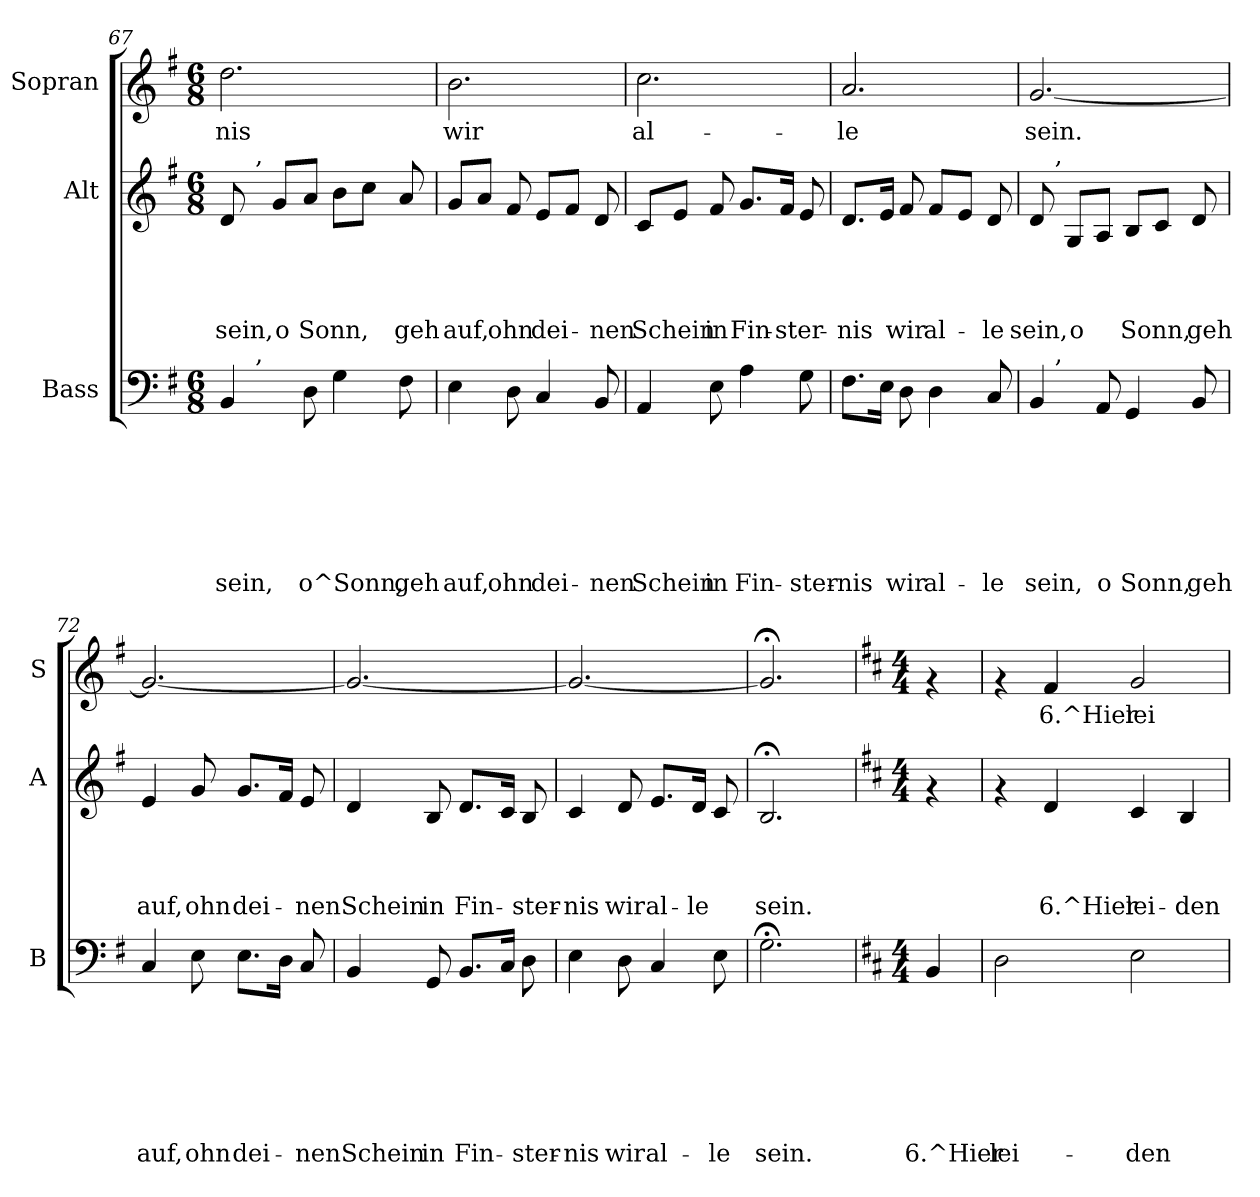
**kern	**text	**text	**text	**text	**text	**text	**text	**kern	**text	**text	**text	**text	**kern	**text
*part3	*part3	*part3	*part3	*part3	*part3	*part3	*part3	*part2	*part2	*part2	*part2	*part2	*part1	*part1
*staff3	*staff3	*staff3	*staff3	*staff3	*staff3	*staff3	*staff3	*staff2	*staff2	*staff2	*staff2	*staff2	*staff1	*staff1
*I"Bass	*	*	*	*	*	*	*	*I"Alt	*	*	*	*	*I"Sopran	*
*I'B	*	*	*	*	*	*	*	*I'A	*	*	*	*	*I'S	*
*clefF4	*	*	*	*	*	*	*	*clefG2	*	*	*	*	*clefG2	*
*k[f#]	*	*	*	*	*	*	*	*k[f#]	*	*	*	*	*k[f#]	*
*G:	*	*	*	*	*	*	*	*G:	*	*	*	*	*G:	*
*M6/8	*	*	*	*	*	*	*	*M6/8	*	*	*	*	*M6/8	*
=67	=67	=67	=67	=67	=67	=67	=67	=67	=67	=67	=67	=67	=67	=67
!	!	!	!	!	!	!	!LO:LY:b:rj	!	!	!	!	!LO:LY:b:rj	!	!LO:LY:b:rj
*^	*	*	*	*	*	*	*	*^	*	*	*	*	*	*
4BB/	16.ryy	.	.	.	.	.	.	sein,	8d/	16.ryy	.	.	.	sein,	2.dd\	-nis
!	!	!	!	!	!	!	!	!	!	!LO:TX:a:t=,	!	!	!	!	!	!
!	!LO:TX:a:t=,	!	!	!	!	!	!	!	!	!	!	!	!	!	!	!
.	2ryy	.	.	.	.	.	.	.	.	2ryy	.	.	.	.	.	.
!	!	!	!	!	!	!	!	!	!	!	!	!	!	!LO:LY:b:rj	!	!
.	.	.	.	.	.	.	.	.	8g/L	.	.	.	.	o	.	.
!	!	!	!	!	!	!	!	!LO:LY:b:rj	!	!	!	!	!	!LO:LY:b:rj	!	!
8D\	.	.	.	.	.	.	.	o^Sonn,	8a/J	.	.	.	.	Sonn,	.	.
4G\	.	.	.	.	.	.	.	.	8b\L	.	.	.	.	.	.	.
.	.	.	.	.	.	.	.	.	8cc\J	.	.	.	.	.	.	.
.	8ryy	.	.	.	.	.	.	.	.	8ryy	.	.	.	.	.	.
!	!	!	!	!	!	!	!	!LO:LY:b:rj	!	!	!	!	!	!LO:LY:b:rj	!	!
8F#\	.	.	.	.	.	.	.	geh	8a/	.	.	.	.	geh	.	.
.	32ryy	.	.	.	.	.	.	.	.	32ryy	.	.	.	.	.	.
=68	=68	=68	=68	=68	=68	=68	=68	=68	=68	=68	=68	=68	=68	=68	=68	=68
!	!	!	!	!	!	!	!	!LO:LY:b:rj	!	!	!	!	!	!LO:LY:b:rj	!	!LO:LY:b:rj
*v	*v	*	*	*	*	*	*	*	*	*	*	*	*	*	*	*
*	*	*	*	*	*	*	*	*v	*v	*	*	*	*	*	*
4E\	.	.	.	.	.	.	auf,	8g/L	.	.	.	auf,	2.b\	wir
.	.	.	.	.	.	.	.	8a/J	.	.	.	.	.	.
!	!	!	!	!	!	!	!LO:LY:b:rj	!	!	!	!	!LO:LY:b:rj	!	!
8D\	.	.	.	.	.	.	ohn	8f#/	.	.	.	ohn	.	.
!	!	!	!	!	!	!	!LO:LY:b:rj	!	!	!	!	!LO:LY:b:rj	!	!
4C/	.	.	.	.	.	.	dei-	8e/L	.	.	.	dei-	.	.
.	.	.	.	.	.	.	.	8f#/J	.	.	.	.	.	.
!	!	!	!	!	!	!	!LO:LY:b:rj	!	!	!	!	!LO:LY:b:rj	!	!
8BB/	.	.	.	.	.	.	-nen	8d/	.	.	.	-nen	.	.
=69	=69	=69	=69	=69	=69	=69	=69	=69	=69	=69	=69	=69	=69	=69
!	!	!	!	!	!	!	!LO:LY:b:rj	!	!	!	!	!LO:LY:b:rj	!	!LO:LY:b:rj
4AA/	.	.	.	.	.	.	Schein	8c/L	.	.	.	Schein	2.cc\	al-
.	.	.	.	.	.	.	.	8e/J	.	.	.	.	.	.
!	!	!	!	!	!	!	!LO:LY:b:rj	!	!	!	!	!LO:LY:b:rj	!	!
8E\	.	.	.	.	.	.	in	8f#/	.	.	.	in	.	.
!	!	!	!	!	!	!	!LO:LY:b:rj	!	!	!	!	!LO:LY:b:rj	!	!
4A\	.	.	.	.	.	.	Fin-	8.g/L	.	.	.	Fin-	.	.
!	!	!	!	!	!	!	!	!	!	!	!	!LO:LY:b:rj	!	!
.	.	.	.	.	.	.	.	16f#/Jk	.	.	.	-ster-	.	.
!	!	!	!	!	!	!	!LO:LY:b:rj	!	!	!	!	!	!	!
8G\	.	.	.	.	.	.	-ster-	8e/	.	.	.	.	.	.
!!LO:PB:g=z
=70	=70	=70	=70	=70	=70	=70	=70	=70	=70	=70	=70	=70	=70	=70
!	!	!	!	!	!	!	!LO:LY:b:rj	!	!	!	!	!LO:LY:b:rj	!	!LO:LY:b:rj
8.F#\L	.	.	.	.	.	.	-nis	8.d/L	.	.	.	-nis	2.a/	-le
16E\Jk	.	.	.	.	.	.	.	16e/Jk	.	.	.	.	.	.
!	!	!	!	!	!	!	!LO:LY:b:rj	!	!	!	!	!LO:LY:b:rj	!	!
8D\	.	.	.	.	.	.	wir	8f#/	.	.	.	wir	.	.
!	!	!	!	!	!	!	!LO:LY:b:rj	!	!	!	!	!LO:LY:b:rj	!	!
4D\	.	.	.	.	.	.	al-	8f#/L	.	.	.	al-	.	.
.	.	.	.	.	.	.	.	8e/J	.	.	.	.	.	.
!	!	!	!	!	!	!	!LO:LY:b:rj	!	!	!	!	!LO:LY:b:rj	!	!
8C/	.	.	.	.	.	.	-le	8d/	.	.	.	-le	.	.
=71	=71	=71	=71	=71	=71	=71	=71	=71	=71	=71	=71	=71	=71	=71
!	!	!	!	!	!	!	!LO:LY:b:rj	!	!	!	!	!LO:LY:b:rj	!	!LO:LY:b:rj
*^	*	*	*	*	*	*	*	*^	*	*	*	*	*	*
4BB/	16.ryy	.	.	.	.	.	.	sein,	8d/	16.ryy	.	.	.	sein,	[<2.g/	sein.
!	!	!	!	!	!	!	!	!	!	!LO:TX:a:t=,	!	!	!	!	!	!
!	!LO:TX:a:t=,	!	!	!	!	!	!	!	!	!	!	!	!	!	!	!
.	2ryy	.	.	.	.	.	.	.	.	2ryy	.	.	.	.	.	.
!	!	!	!	!	!	!	!	!	!	!	!	!	!	!LO:LY:b:rj	!	!
.	.	.	.	.	.	.	.	.	8G/L	.	.	.	.	o	.	.
!	!	!	!	!	!	!	!	!LO:LY:b:rj	!	!	!	!	!	!	!	!
8AA/	.	.	.	.	.	.	.	o	8A/J	.	.	.	.	.	.	.
!	!	!	!	!	!	!	!	!LO:LY:b:rj	!	!	!	!	!	!LO:LY:b:rj	!	!
4GG/	.	.	.	.	.	.	.	Sonn,	8B/L	.	.	.	.	Sonn,	.	.
.	.	.	.	.	.	.	.	.	8c/J	.	.	.	.	.	.	.
.	8ryy	.	.	.	.	.	.	.	.	8ryy	.	.	.	.	.	.
!	!	!	!	!	!	!	!	!LO:LY:b:rj	!	!	!	!	!	!LO:LY:b:rj	!	!
8BB/	.	.	.	.	.	.	.	geh	8d/	.	.	.	.	geh	.	.
.	32ryy	.	.	.	.	.	.	.	.	32ryy	.	.	.	.	.	.
=72	=72	=72	=72	=72	=72	=72	=72	=72	=72	=72	=72	=72	=72	=72	=72	=72
!	!	!	!	!	!	!	!	!LO:LY:b:rj	!	!	!	!	!	!LO:LY:b:rj	!	!
*v	*v	*	*	*	*	*	*	*	*	*	*	*	*	*	*	*
*	*	*	*	*	*	*	*	*v	*v	*	*	*	*	*	*
4C/	.	.	.	.	.	.	auf,	4e/	.	.	.	auf,	2.g/_	.
!	!	!	!	!	!	!	!LO:LY:b:rj	!	!	!	!	!LO:LY:b:rj	!	!
8E\	.	.	.	.	.	.	ohn	8g/	.	.	.	ohn	.	.
!	!	!	!	!	!	!	!LO:LY:b:rj	!	!	!	!	!LO:LY:b:rj	!	!
8.E\L	.	.	.	.	.	.	dei-	8.g/L	.	.	.	dei-	.	.
16D\Jk	.	.	.	.	.	.	.	16f#/Jk	.	.	.	.	.	.
!	!	!	!	!	!	!	!LO:LY:b:rj	!	!	!	!	!LO:LY:b:rj	!	!
8C/	.	.	.	.	.	.	-nen	8e/	.	.	.	-nen	.	.
=73	=73	=73	=73	=73	=73	=73	=73	=73	=73	=73	=73	=73	=73	=73
!	!	!	!	!	!	!	!LO:LY:b:rj	!	!	!	!	!LO:LY:b:rj	!	!
4BB/	.	.	.	.	.	.	Schein	4d/	.	.	.	Schein	2.g/_	.
!	!	!	!	!	!	!	!LO:LY:b:rj	!	!	!	!	!LO:LY:b:rj	!	!
8GG/	.	.	.	.	.	.	in	8B/	.	.	.	in	.	.
!	!	!	!	!	!	!	!LO:LY:b:rj	!	!	!	!	!LO:LY:b:rj	!	!
8.BB/L	.	.	.	.	.	.	Fin-	8.d/L	.	.	.	Fin-	.	.
16C/Jk	.	.	.	.	.	.	.	16c/Jk	.	.	.	.	.	.
!	!	!	!	!	!	!	!LO:LY:b:rj	!	!	!	!	!LO:LY:b:rj	!	!
8D\	.	.	.	.	.	.	-ster-	8B/	.	.	.	-ster-	.	.
=74	=74	=74	=74	=74	=74	=74	=74	=74	=74	=74	=74	=74	=74	=74
!	!	!	!	!	!	!	!LO:LY:b:rj	!	!	!	!	!LO:LY:b:rj	!	!
4E\	.	.	.	.	.	.	-nis	4c/	.	.	.	-nis	2.g/_	.
!	!	!	!	!	!	!	!LO:LY:b:rj	!	!	!	!	!LO:LY:b:rj	!	!
8D\	.	.	.	.	.	.	wir	8d/	.	.	.	wir	.	.
!	!	!	!	!	!	!	!LO:LY:b:rj	!	!	!	!	!LO:LY:b:rj	!	!
4C/	.	.	.	.	.	.	al-	8.e/L	.	.	.	al-	.	.
!	!	!	!	!	!	!	!	!	!	!	!	!LO:LY:b:rj	!	!
.	.	.	.	.	.	.	.	16d/Jk	.	.	.	-le	.	.
!	!	!	!	!	!	!	!LO:LY:b:rj	!	!	!	!	!	!	!
8E\	.	.	.	.	.	.	-le	8c/	.	.	.	.	.	.
=75	=75	=75	=75	=75	=75	=75	=75	=75	=75	=75	=75	=75	=75	=75
!	!	!	!	!	!	!	!LO:LY:b:rj	!	!	!	!	!LO:LY:b:rj	!	!
2.G;<\	.	.	.	.	.	.	sein.	2.B;/	.	.	.	sein.	2.g;/]	.
!!LO:PB:g=z
=76!	=76!	=76!	=76!	=76!	=76!	=76!	=76!	=76!	=76!	=76!	=76!	=76!	=76!	=76!
*k[f#c#]	*	*	*	*	*	*	*	*k[f#c#]	*	*	*	*	*k[f#c#]	*
*D:	*	*	*	*	*	*	*	*D:	*	*	*	*	*D:	*
*M4/4	*	*	*	*	*	*	*	*M4/4	*	*	*	*	*M4/4	*
!	!	!	!	!	!	!	!LO:LY:b:rj	!	!	!	!	!	!	!
4BB/	.	.	.	.	.	.	6.^Hier	4rf	.	.	.	.	4rf	.
=77	=77	=77	=77	=77	=77	=77	=77	=77	=77	=77	=77	=77	=77	=77
!	!	!	!	!	!	!	!LO:LY:b:rj	!	!	!	!	!	!	!
2D\	.	.	.	.	.	.	lei-	4rf	.	.	.	.	4rf	.
!	!	!	!	!	!	!	!	!	!	!	!	!LO:LY:b:rj	!	!LO:LY:b:rj
.	.	.	.	.	.	.	.	4d/	.	.	.	6.^Hier	4f#/	6.^Hier
!	!	!	!	!	!	!	!LO:LY:b:rj	!	!	!	!	!LO:LY:b:rj	!	!LO:LY:b:rj
2E\	.	.	.	.	.	.	-den	4c#/	.	.	.	lei-	2g/	lei-
!	!	!	!	!	!	!	!	!	!	!	!	!LO:LY:b:rj	!	!
.	.	.	.	.	.	.	.	4B/	.	.	.	-den	.	.
=	=	=	=	=	=	=	=	=	=	=	=	=	=	=
*-	*-	*-	*-	*-	*-	*-	*-	*-	*-	*-	*-	*-	*-	*-
